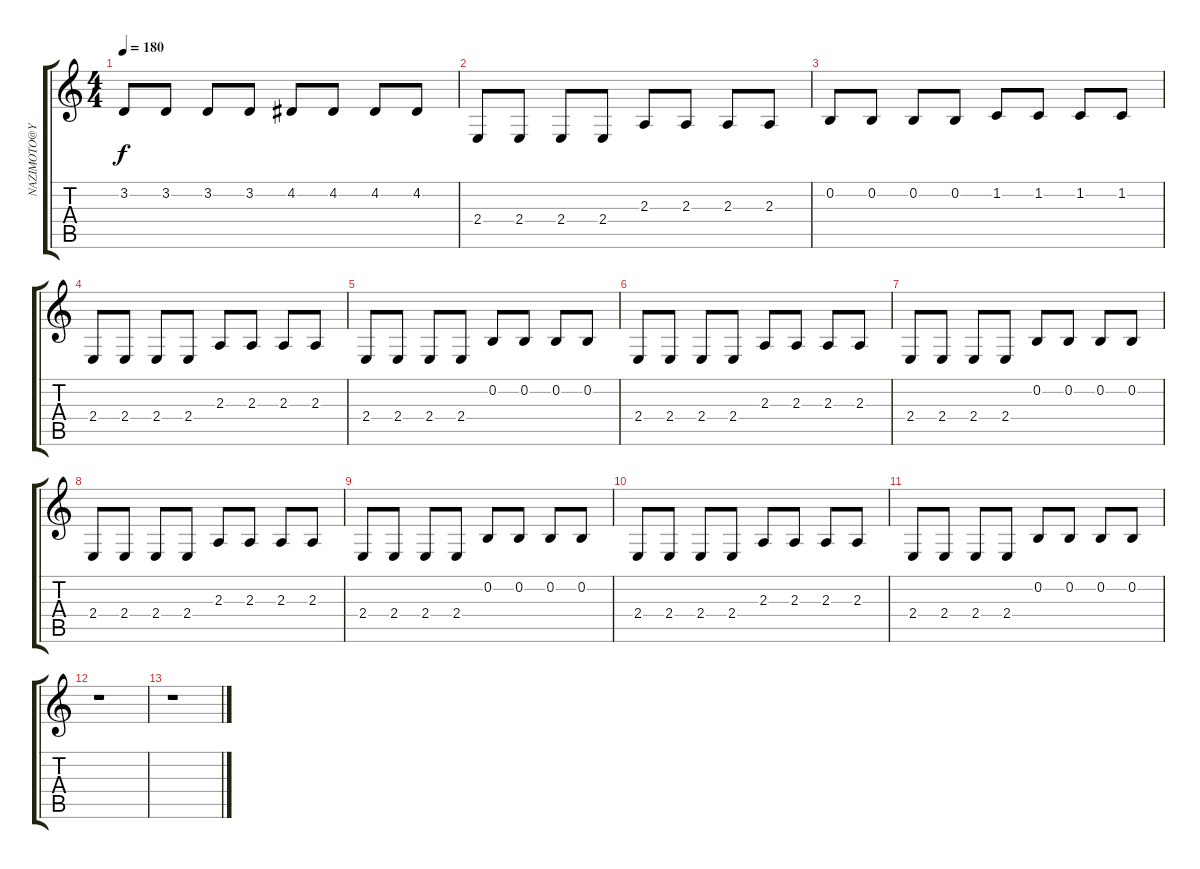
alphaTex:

\track ("" "NAZIMOTO@Y") {instrument lead6voice}
\staff {score tabs}
\tuning (E4 B3 G3 D3 A2 E2) {hide}
\ts (4 4)
\tempo 180
\clef g2
\ks c
3.2.8{dy f} 3.2.8 3.2.8 3.2.8 4.2.8 4.2.8 4.2.8 4.2.8 |
2.4.8 2.4.8 2.4.8 2.4.8 2.3.8 2.3.8 2.3.8 2.3.8 |
0.2.8 0.2.8 0.2.8 0.2.8 1.2.8 1.2.8 1.2.8 1.2.8 |
2.4.8 2.4.8 2.4.8 2.4.8 2.3.8 2.3.8 2.3.8 2.3.8 |
2.4.8 2.4.8 2.4.8 2.4.8 0.2.8 0.2.8 0.2.8 0.2.8 |
2.4.8 2.4.8 2.4.8 2.4.8 2.3.8 2.3.8 2.3.8 2.3.8 |
2.4.8 2.4.8 2.4.8 2.4.8 0.2.8 0.2.8 0.2.8 0.2.8 |
2.4.8 2.4.8 2.4.8 2.4.8 2.3.8 2.3.8 2.3.8 2.3.8 |
2.4.8 2.4.8 2.4.8 2.4.8 0.2.8 0.2.8 0.2.8 0.2.8 |
2.4.8 2.4.8 2.4.8 2.4.8 2.3.8 2.3.8 2.3.8 2.3.8 |
2.4.8 2.4.8 2.4.8 2.4.8 0.2.8 0.2.8 0.2.8 0.2.8 |
r.1 |
r.1
